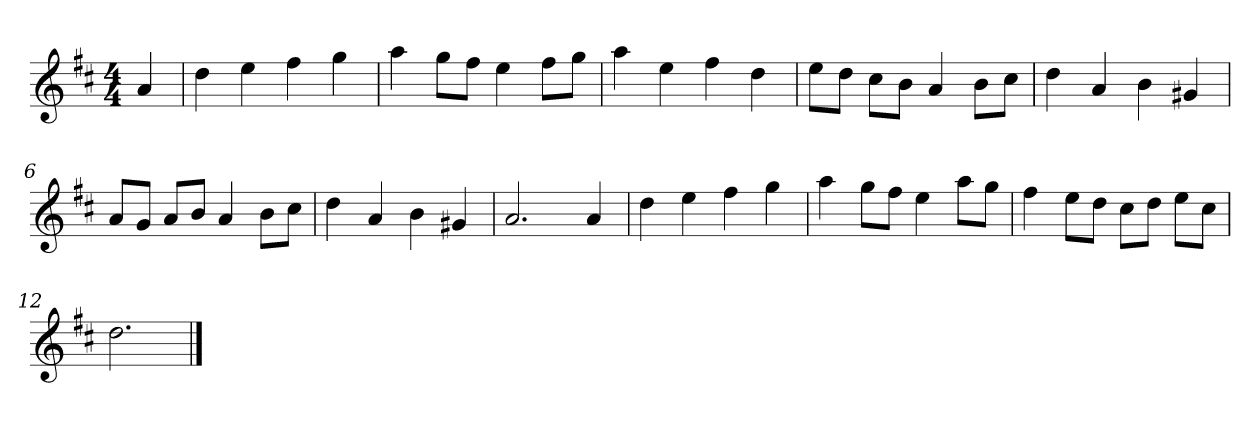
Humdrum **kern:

**kern
*part1
*staff1
*k[f#c#]
*M4/4
*MM120
=
4a
=1
4dd
4ee
4ff#
4gg
=2
4aa
8ggL
8ff#J
4ee
8ff#L
8ggJ
=3
4aa
4ee
4ff#
4dd
=4
8eeL
8ddJ
8cc#L
8bJ
4a
8bL
8cc#J
=5
4dd
4a
4b
4g#X
=6
8aL
8gJ
8aL
8bJ
4a
8bL
8cc#J
=7
4dd
4a
4b
4g#X
=8
2.a
4a
=9
4dd
4ee
4ff#
4gg
=10
4aa
8ggL
8ff#J
4ee
8aaL
8ggJ
=11
4ff#
8eeL
8ddJ
8cc#L
8ddJ
8eeL
8cc#J
=12
2.dd
==
*-
